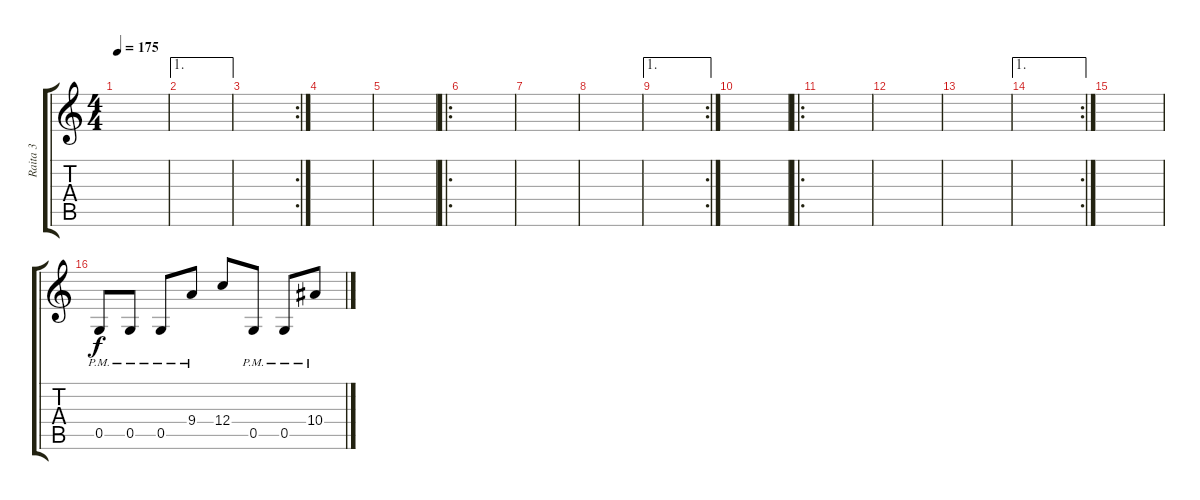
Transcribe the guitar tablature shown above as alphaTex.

\track ("Raita 3" "Raita 3") {instrument distortionguitar}
\staff {score tabs}
\tuning (E4 C4 G3 C3 G2 C2) {hide}
\ts (4 4)
\tempo 175
\clef g2
\ks c
|
\ae 1
|
\rc 2
|
|
|
\ro
|
|
|
\ae 1
\rc 2
|
|
\ro
|
|
|
\ae 1
\rc 2
|
|
0.5{pm}.8 0.5{pm}.8 0.5{pm}.8 9.4{pm}.8 12.4.8 0.5{pm}.8 0.5{pm}.8 10.4{pm}.8
